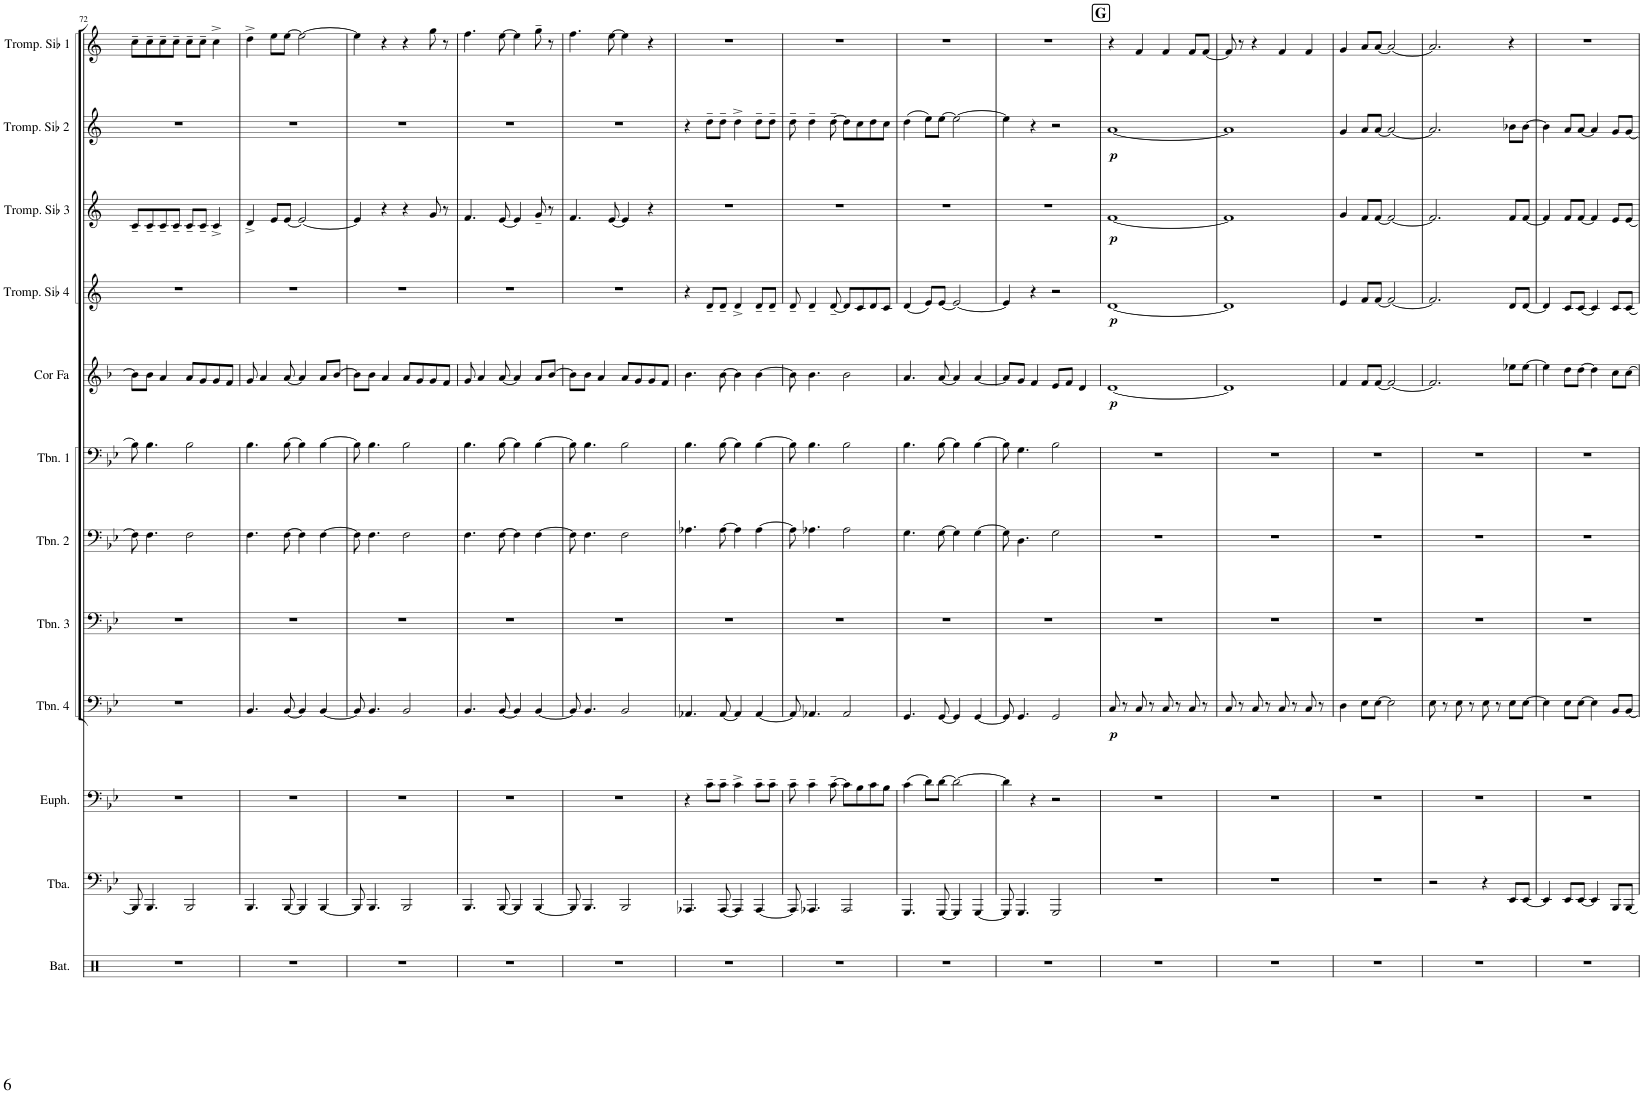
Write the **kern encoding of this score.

**kern	**kern	**kern	**kern	**dynam	**kern	**kern	**kern	**kern	**dynam	**kern	**dynam	**kern	**dynam	**kern	**dynam	**kern
*part12	*part11	*part10	*part9	*part9	*part8	*part7	*part6	*part5	*part5	*part4	*part4	*part3	*part3	*part2	*part2	*part1
*staff12	*staff11	*staff10	*staff9	*staff9	*staff8	*staff7	*staff6	*staff5	*staff5	*staff4	*staff4	*staff3	*staff3	*staff2	*staff2	*staff1
*I"Batterie	*I"Tuba	*I"Euphonium	*I"Trombone 4	*	*I"Trombone 3	*I"Trombone 2	*I"Trombone 1	*I"Cor en Fa	*	*I"Trompette en Sib 4	*	*I"Trompette en Sib 3	*	*I"Trompette en Sib 2	*	*I"Trompette en Sib 1
*I'Bat.	*I'Tba.	*I'Euph.	*I'Tbn. 4	*	*I'Tbn. 3	*I'Tbn. 2	*I'Tbn. 1	*I'Cor Fa	*	*I'Tromp. Sib 4	*	*I'Tromp. Sib 3	*	*I'Tromp. Sib 2	*	*I'Tromp. Sib 1
!!LO:PB:g=z
*clefX	*clefF4	*clefF4	*clefF4	*	*clefF4	*clefF4	*clefF4	*clefG2	*	*clefG2	*	*clefG2	*	*clefG2	*	*clefG2
*	*	*	*	*	*	*	*	*Trd4c7	*	*Trd1c2	*	*Trd1c2	*	*Trd1c2	*	*Trd1c2
*k[]	*k[b-e-]	*k[b-e-]	*k[b-e-]	*	*k[b-e-]	*k[b-e-]	*k[b-e-]	*k[b-]	*	*k[]	*	*k[]	*	*k[]	*	*k[]
*M4/4	*M4/4	*M4/4	*M4/4	*	*M4/4	*M4/4	*M4/4	*M4/4	*	*M4/4	*	*M4/4	*	*M4/4	*	*M4/4
=72	=72	=72	=72	=72	=72	=72	=72	=72	=72	=72	=72	=72	=72	=72	=72	=72
1r	8BBB-/]	1r	1r	.	1r	8F\]	8B-\]	8b-\L]	.	1r	.	8c~/L	.	1r	.	8cc~\L
.	4.BBB-/	.	.	.	.	4.F\	4.B-\	8b-\J	.	.	.	8c~/	.	.	.	8cc~\
.	.	.	.	.	.	.	.	4a/	.	.	.	8c~/	.	.	.	8cc~\
.	.	.	.	.	.	.	.	.	.	.	.	8c~/J	.	.	.	8cc~\J
.	2BBB-/	.	.	.	.	2F\	2B-\	8a/L	.	.	.	8c~/L	.	.	.	8cc~\L
.	.	.	.	.	.	.	.	8g/	.	.	.	8c~/J	.	.	.	8cc~\J
.	.	.	.	.	.	.	.	8g/	.	.	.	4c^/	.	.	.	4cc^\
.	.	.	.	.	.	.	.	8f/J	.	.	.	.	.	.	.	.
=73	=73	=73	=73	=73	=73	=73	=73	=73	=73	=73	=73	=73	=73	=73	=73	=73
1r	4.BBB-/	1r	4.BB-/	.	1r	4.F\	4.B-\	8g/	.	1r	.	4d^/	.	1r	.	4dd^\
.	.	.	.	.	.	.	.	4a/	.	.	.	.	.	.	.	.
.	.	.	.	.	.	.	.	.	.	.	.	8e/L	.	.	.	8ee\L
.	[8BBB-/	.	[8BB-/	.	.	[8F\	[8B-\	[8a/	.	.	.	[8e/J	.	.	.	[8ee\J
.	4BBB-/]	.	4BB-/]	.	.	4F\]	4B-\]	4a/]	.	.	.	2e/_	.	.	.	2ee\_
.	[4BBB-/	.	[4BB-/	.	.	[4F\	[4B-\	8a/L	.	.	.	.	.	.	.	.
.	.	.	.	.	.	.	.	[8b-/J	.	.	.	.	.	.	.	.
=74	=74	=74	=74	=74	=74	=74	=74	=74	=74	=74	=74	=74	=74	=74	=74	=74
1r	8BBB-/]	1r	8BB-/]	.	1r	8F\]	8B-\]	8b-\L]	.	1r	.	4e/]	.	1r	.	4ee\]
.	4.BBB-/	.	4.BB-/	.	.	4.F\	4.B-\	8b-\J	.	.	.	.	.	.	.	.
.	.	.	.	.	.	.	.	4a/	.	.	.	4r	.	.	.	4r
.	2BBB-/	.	2BB-/	.	.	2F\	2B-\	8a/L	.	.	.	4r	.	.	.	4r
.	.	.	.	.	.	.	.	8g/	.	.	.	.	.	.	.	.
.	.	.	.	.	.	.	.	8g/	.	.	.	8g/	.	.	.	8gg\
.	.	.	.	.	.	.	.	8f/J	.	.	.	8r	.	.	.	8r
=75	=75	=75	=75	=75	=75	=75	=75	=75	=75	=75	=75	=75	=75	=75	=75	=75
1r	4.BBB-/	1r	4.BB-/	.	1r	4.F\	4.B-\	8g/	.	1r	.	4.f/	.	1r	.	4.ff\
.	.	.	.	.	.	.	.	4a/	.	.	.	.	.	.	.	.
.	[8BBB-/	.	[8BB-/	.	.	[8F\	[8B-\	[8a/	.	.	.	[8e/	.	.	.	[8ee\
.	4BBB-/]	.	4BB-/]	.	.	4F\]	4B-\]	4a/]	.	.	.	4e/]	.	.	.	4ee\]
.	[4BBB-/	.	[4BB-/	.	.	[4F\	[4B-\	8a/L	.	.	.	8g~/	.	.	.	8gg~\
.	.	.	.	.	.	.	.	[8b-/J	.	.	.	8r	.	.	.	8r
=76	=76	=76	=76	=76	=76	=76	=76	=76	=76	=76	=76	=76	=76	=76	=76	=76
1r	8BBB-/]	1r	8BB-/]	.	1r	8F\]	8B-\]	8b-\L]	.	1r	.	4.f/	.	1r	.	4.ff\
.	4.BBB-/	.	4.BB-/	.	.	4.F\	4.B-\	8b-\J	.	.	.	.	.	.	.	.
.	.	.	.	.	.	.	.	4a/	.	.	.	.	.	.	.	.
.	.	.	.	.	.	.	.	.	.	.	.	[8e/	.	.	.	[8ee\
.	2BBB-/	.	2BB-/	.	.	2F\	2B-\	8a/L	.	.	.	4e/]	.	.	.	4ee\]
.	.	.	.	.	.	.	.	8g/	.	.	.	.	.	.	.	.
.	.	.	.	.	.	.	.	8g/	.	.	.	4r	.	.	.	4r
.	.	.	.	.	.	.	.	8f/J	.	.	.	.	.	.	.	.
=77	=77	=77	=77	=77	=77	=77	=77	=77	=77	=77	=77	=77	=77	=77	=77	=77
1r	4.AAA-X/	4r	4.AA-X/	.	1r	4.A-X\	4.B-\	4.b-\	.	4r	.	1r	.	4r	.	1r
.	.	8c~\L	.	.	.	.	.	.	.	8d~/L	.	.	.	8dd~\L	.	.
.	[8AAA-/	8c~\J	[8AA-/	.	.	[8A-\	[8B-\	[8b-\	.	8d~/J	.	.	.	8dd~\J	.	.
.	4AAA-/]	4c^\	4AA-/]	.	.	4A-\]	4B-\]	4b-\]	.	4d^/	.	.	.	4dd^\	.	.
.	[4AAA-/	8c~\L	[4AA-/	.	.	[4A-\	[4B-\	[4b-\	.	8d~/L	.	.	.	8dd~\L	.	.
.	.	8c~\J	.	.	.	.	.	.	.	8d~/J	.	.	.	8dd~\J	.	.
=78	=78	=78	=78	=78	=78	=78	=78	=78	=78	=78	=78	=78	=78	=78	=78	=78
1r	8AAA-/]	8c~\	8AA-/]	.	1r	8A-\]	8B-\]	8b-\]	.	8d~/	.	1r	.	8dd~\	.	1r
.	4.AAA-X/	4c~\	4.AA-X/	.	.	4.A-X\	4.B-\	4.b-\	.	4d~/	.	.	.	4dd~\	.	.
.	.	[8c~\	.	.	.	.	.	.	.	[8d~/	.	.	.	[8dd~\	.	.
.	2AAA-/	8c\L]	2AA-/	.	.	2A-\	2B-\	2b-\	.	8d/L]	.	.	.	8dd\L]	.	.
.	.	8B-\	.	.	.	.	.	.	.	8c/	.	.	.	8cc\	.	.
.	.	8c\	.	.	.	.	.	.	.	8d/	.	.	.	8dd\	.	.
.	.	8B-\J	.	.	.	.	.	.	.	8c/J	.	.	.	8cc\J	.	.
=79	=79	=79	=79	=79	=79	=79	=79	=79	=79	=79	=79	=79	=79	=79	=79	=79
1r	4.GGG/	(4c\	4.GG/	.	1r	4.G\	4.B-\	4.a/	.	(4d/	.	1r	.	(4dd\	.	1r
.	.	8d\L)	.	.	.	.	.	.	.	8e/L)	.	.	.	8ee\L)	.	.
.	[8GGG/	[8d\J	[8GG/	.	.	[8G\	[8B-\	[8a/	.	[8e/J	.	.	.	[8ee\J	.	.
.	4GGG/]	2d\_	4GG/]	.	.	4G\]	4B-\]	4a/]	.	2e/_	.	.	.	2ee\_	.	.
.	[4GGG/	.	[4GG/	.	.	[4G\	[4B-\	[4a/	.	.	.	.	.	.	.	.
=80	=80	=80	=80	=80	=80	=80	=80	=80	=80	=80	=80	=80	=80	=80	=80	=80
1r	8GGG/]	4d\]	8GG/]	.	1r	8G\]	8B-\]	8a/L]	.	4e/]	.	1r	.	4ee\]	.	1r
.	4.GGG/	.	4.GG/	.	.	4.D\	4.G\	8g/J	.	.	.	.	.	.	.	.
.	.	4r	.	.	.	.	.	4f/	.	4r	.	.	.	4r	.	.
.	2GGG/	2r	2GG/	.	.	2G\	2B-\	8e/L	.	2r	.	.	.	2r	.	.
.	.	.	.	.	.	.	.	8f/J	.	.	.	.	.	.	.	.
.	.	.	.	.	.	.	.	4d/	.	.	.	.	.	.	.	.
!!LO:REH:place=s1:a:B:cj:fs=14:t=G
=81	=81	=81	=81	=81	=81	=81	=81	=81	=81	=81	=81	=81	=81	=81	=81	=81
!	!	!	!	!LO:DY:b	!	!	!	!	!LO:DY:b	!	!LO:DY:b	!	!LO:DY:b	!	!LO:DY:b	!
1r	1r	1r	8C/	p	1r	1r	1r	[1d	p	[1d	p	[1f	p	[1a	p	4r
.	.	.	8r	.	.	.	.	.	.	.	.	.	.	.	.	.
.	.	.	8C/	.	.	.	.	.	.	.	.	.	.	.	.	4f/
.	.	.	8r	.	.	.	.	.	.	.	.	.	.	.	.	.
.	.	.	8C/	.	.	.	.	.	.	.	.	.	.	.	.	4f/
.	.	.	8r	.	.	.	.	.	.	.	.	.	.	.	.	.
.	.	.	8C/	.	.	.	.	.	.	.	.	.	.	.	.	8f/L
.	.	.	8r	.	.	.	.	.	.	.	.	.	.	.	.	[8f/J
=82	=82	=82	=82	=82	=82	=82	=82	=82	=82	=82	=82	=82	=82	=82	=82	=82
1r	1r	1r	8C/	.	1r	1r	1r	1d]	.	1d]	.	1f]	.	1a]	.	8f/]
.	.	.	8r	.	.	.	.	.	.	.	.	.	.	.	.	8r
.	.	.	8C/	.	.	.	.	.	.	.	.	.	.	.	.	4r
.	.	.	8r	.	.	.	.	.	.	.	.	.	.	.	.	.
.	.	.	8C/	.	.	.	.	.	.	.	.	.	.	.	.	4f/
.	.	.	8r	.	.	.	.	.	.	.	.	.	.	.	.	.
.	.	.	8C/	.	.	.	.	.	.	.	.	.	.	.	.	4f/
.	.	.	8r	.	.	.	.	.	.	.	.	.	.	.	.	.
=83	=83	=83	=83	=83	=83	=83	=83	=83	=83	=83	=83	=83	=83	=83	=83	=83
1r	1r	1r	4D\	.	1r	1r	1r	4f/	.	4e/	.	4g/	.	4g/	.	4g/
.	.	.	8E-\L	.	.	.	.	8f/L	.	8f/L	.	8f/L	.	8a/L	.	8a/L
.	.	.	[8E-\J	.	.	.	.	[8f/J	.	[8f/J	.	[8f/J	.	[8a/J	.	[8a/J
.	.	.	2E-\]	.	.	.	.	2f/_	.	2f/_	.	2f/_	.	2a/_	.	2a/_
=84	=84	=84	=84	=84	=84	=84	=84	=84	=84	=84	=84	=84	=84	=84	=84	=84
1r	2r	1r	8E-\	.	1r	1r	1r	2.f/]	.	2.f/]	.	2.f/]	.	2.a/]	.	2.a/]
.	.	.	8r	.	.	.	.	.	.	.	.	.	.	.	.	.
.	.	.	8E-\	.	.	.	.	.	.	.	.	.	.	.	.	.
.	.	.	8r	.	.	.	.	.	.	.	.	.	.	.	.	.
.	4r	.	8E-\	.	.	.	.	.	.	.	.	.	.	.	.	.
.	.	.	8r	.	.	.	.	.	.	.	.	.	.	.	.	.
.	8EE-/L	.	8E-\L	.	.	.	.	8ee-X\L	.	8d/L	.	8f/L	.	8b-X\L	.	4r
.	[8EE-/J	.	[8E-\J	.	.	.	.	[8ee-\J	.	[8d/J	.	[8f/J	.	[8b-\J	.	.
=85	=85	=85	=85	=85	=85	=85	=85	=85	=85	=85	=85	=85	=85	=85	=85	=85
1r	4EE-/]	1r	4E-\]	.	1r	1r	1r	4ee-\]	.	4d/]	.	4f/]	.	4b-\]	.	1r
.	8EE-/L	.	8E-\L	.	.	.	.	8dd\L	.	8c/L	.	8f/L	.	8a/L	.	.
.	[8EE-/J	.	[8E-\J	.	.	.	.	[8dd\J	.	[8c/J	.	[8f/J	.	[8a/J	.	.
.	4EE-/]	.	4E-\]	.	.	.	.	4dd\]	.	4c/]	.	4f/]	.	4a/]	.	.
.	8BBB-/L	.	8BB-/L	.	.	.	.	8cc\L	.	8c/L	.	8e/L	.	8g/L	.	.
.	[8BBB-/J	.	[8BB-/J	.	.	.	.	[8cc\J	.	[8c/J	.	[8e/J	.	[8g/J	.	.
=	=	=	=	=	=	=	=	=	=	=	=	=	=	=	=	=
*-	*-	*-	*-	*-	*-	*-	*-	*-	*-	*-	*-	*-	*-	*-	*-	*-
